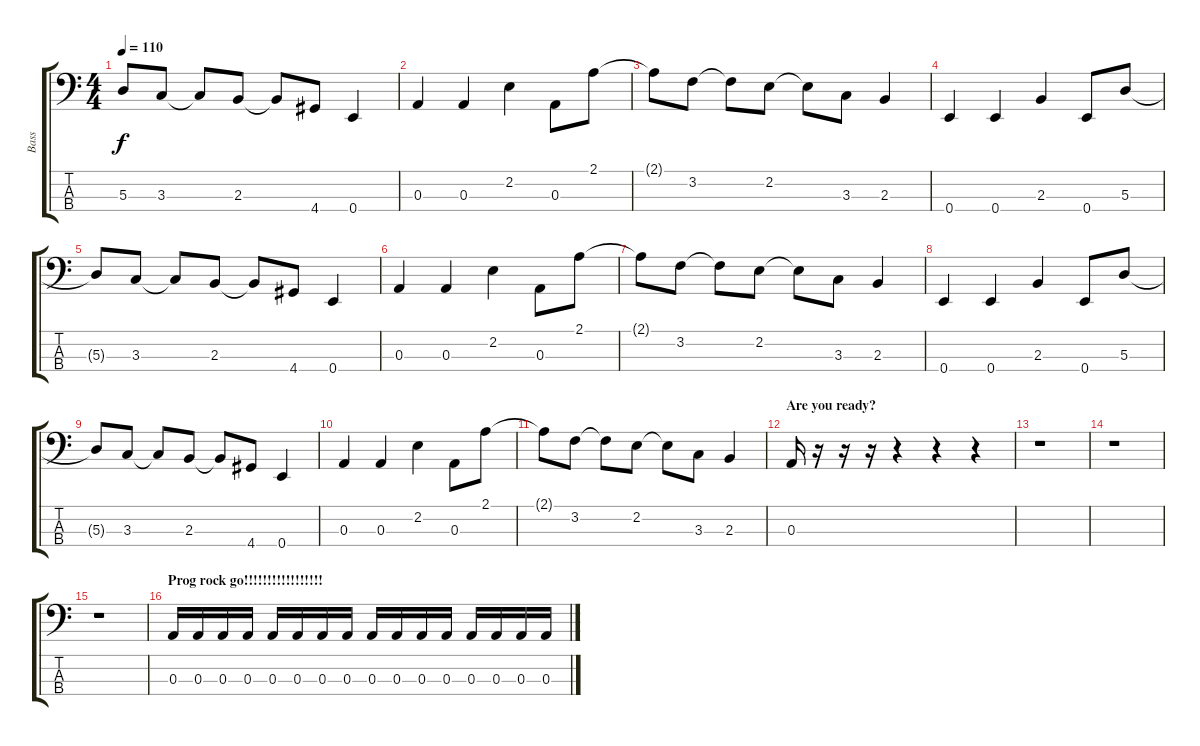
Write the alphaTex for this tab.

\track ("Bass" "Bass") {instrument electricbasspick}
\staff {score tabs}
\tuning (G2 D2 A1 E1) {hide}
\ts (4 4)
\tempo 110
\clef f4
\ks c
5.3{t}.8{dy f} 3.3.8 3.3{t}.8 2.3.8 2.3{t}.8 4.4.8 0.4.4 |
0.3.4 0.3.4 2.2.4 0.3.8 2.1.8 |
2.1{t}.8 3.2.8 3.2{t}.8 2.2.8 2.2{t}.8 3.3.8 2.3.4 |
0.4.4 0.4.4 2.3.4 0.4.8 5.3.8 |
5.3{t}.8 3.3.8 3.3{t}.8 2.3.8 2.3{t}.8 4.4.8 0.4.4 |
0.3.4 0.3.4 2.2.4 0.3.8 2.1.8 |
2.1{t}.8 3.2.8 3.2{t}.8 2.2.8 2.2{t}.8 3.3.8 2.3.4 |
0.4.4 0.4.4 2.3.4 0.4.8 5.3.8 |
5.3{t}.8 3.3.8 3.3{t}.8 2.3.8 2.3{t}.8 4.4.8 0.4.4 |
0.3.4 0.3.4 2.2.4 0.3.8 2.1.8 |
2.1{t}.8 3.2.8 3.2{t}.8 2.2.8 2.2{t}.8 3.3.8 2.3.4 |
\section ("" "Are you ready?")
0.3.16 r.16 r.16 r.16 r.4 r.4 r.4 |
r.1 |
r.1 |
r.1 |
\section ("" "Prog rock go!!!!!!!!!!!!!!!!!")
0.3.16 0.3.16 0.3.16 0.3.16 0.3.16 0.3.16 0.3.16 0.3.16 0.3.16 0.3.16 0.3.16 0.3.16 0.3.16 0.3.16 0.3.16 0.3.16
